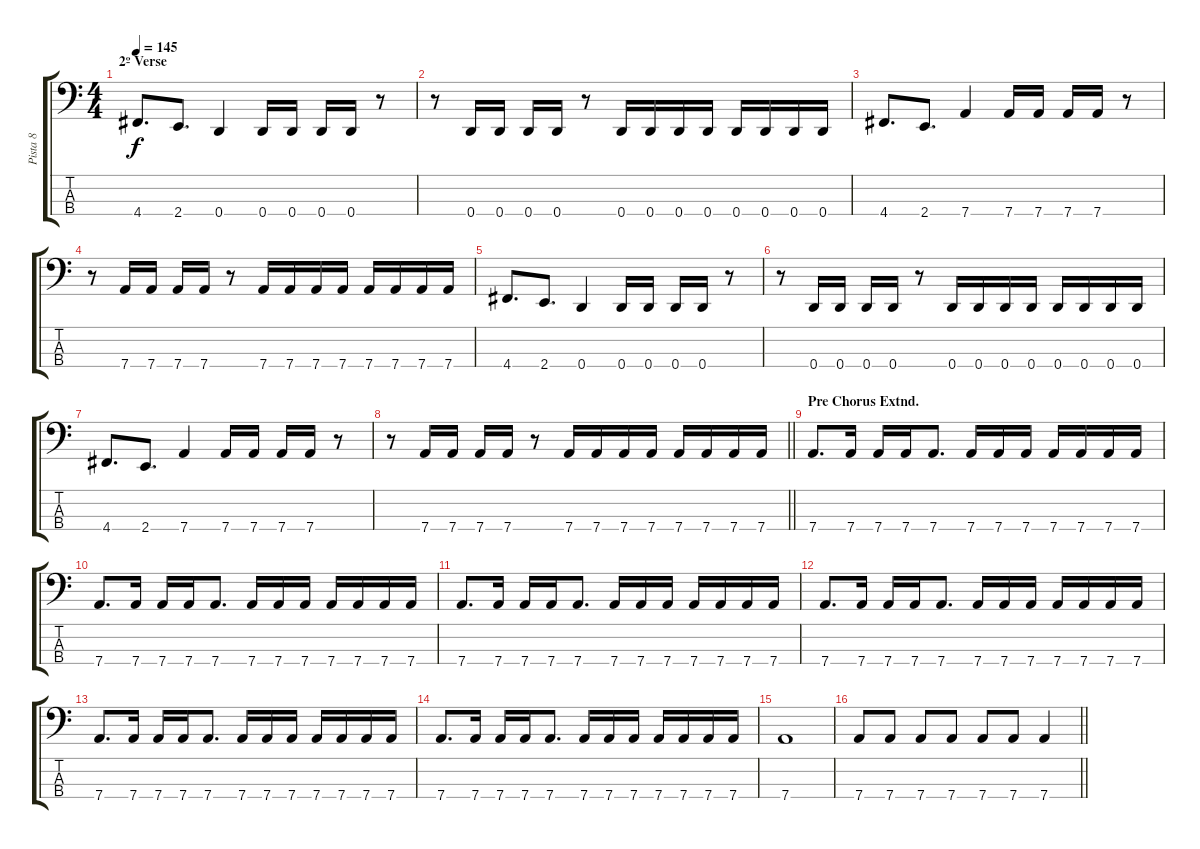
\track ("Pista 8" "Pista 8") {instrument electricbasspick}
\staff {score tabs}
\tuning (G2 D2 A1 D1) {hide}
\ts (4 4)
\section ("" "2º Verse")
\tempo 145
\clef f4
\ks c
4.4.8{d dy f} 2.4.8{d} 0.4.4 0.4.16 0.4.16 0.4.16 0.4.16 r.8 |
r.8 0.4.16 0.4.16 0.4.16 0.4.16 r.8 0.4.16 0.4.16 0.4.16 0.4.16 0.4.16 0.4.16 0.4.16 0.4.16 |
4.4.8{d} 2.4.8{d} 7.4.4 7.4.16 7.4.16 7.4.16 7.4.16 r.8 |
r.8 7.4.16 7.4.16 7.4.16 7.4.16 r.8 7.4.16 7.4.16 7.4.16 7.4.16 7.4.16 7.4.16 7.4.16 7.4.16 |
4.4.8{d} 2.4.8{d} 0.4.4 0.4.16 0.4.16 0.4.16 0.4.16 r.8 |
r.8 0.4.16 0.4.16 0.4.16 0.4.16 r.8 0.4.16 0.4.16 0.4.16 0.4.16 0.4.16 0.4.16 0.4.16 0.4.16 |
4.4.8{d} 2.4.8{d} 7.4.4 7.4.16 7.4.16 7.4.16 7.4.16 r.8 |
\barLineRight lightlight
r.8 7.4.16 7.4.16 7.4.16 7.4.16 r.8 7.4.16 7.4.16 7.4.16 7.4.16 7.4.16 7.4.16 7.4.16 7.4.16 |
\section ("" "Pre Chorus Extnd.")
7.4.8{d} 7.4.16 7.4.16 7.4.16 7.4.8{d} 7.4.16 7.4.16 7.4.16 7.4.16 7.4.16 7.4.16 7.4.16 |
7.4.8{d} 7.4.16 7.4.16 7.4.16 7.4.8{d} 7.4.16 7.4.16 7.4.16 7.4.16 7.4.16 7.4.16 7.4.16 |
7.4.8{d} 7.4.16 7.4.16 7.4.16 7.4.8{d} 7.4.16 7.4.16 7.4.16 7.4.16 7.4.16 7.4.16 7.4.16 |
7.4.8{d} 7.4.16 7.4.16 7.4.16 7.4.8{d} 7.4.16 7.4.16 7.4.16 7.4.16 7.4.16 7.4.16 7.4.16 |
7.4.8{d} 7.4.16 7.4.16 7.4.16 7.4.8{d} 7.4.16 7.4.16 7.4.16 7.4.16 7.4.16 7.4.16 7.4.16 |
7.4.8{d} 7.4.16 7.4.16 7.4.16 7.4.8{d} 7.4.16 7.4.16 7.4.16 7.4.16 7.4.16 7.4.16 7.4.16 |
7.4.1 |
\barLineRight lightlight
7.4.8 7.4.8 7.4.8 7.4.8 7.4.8 7.4.8 7.4.4
